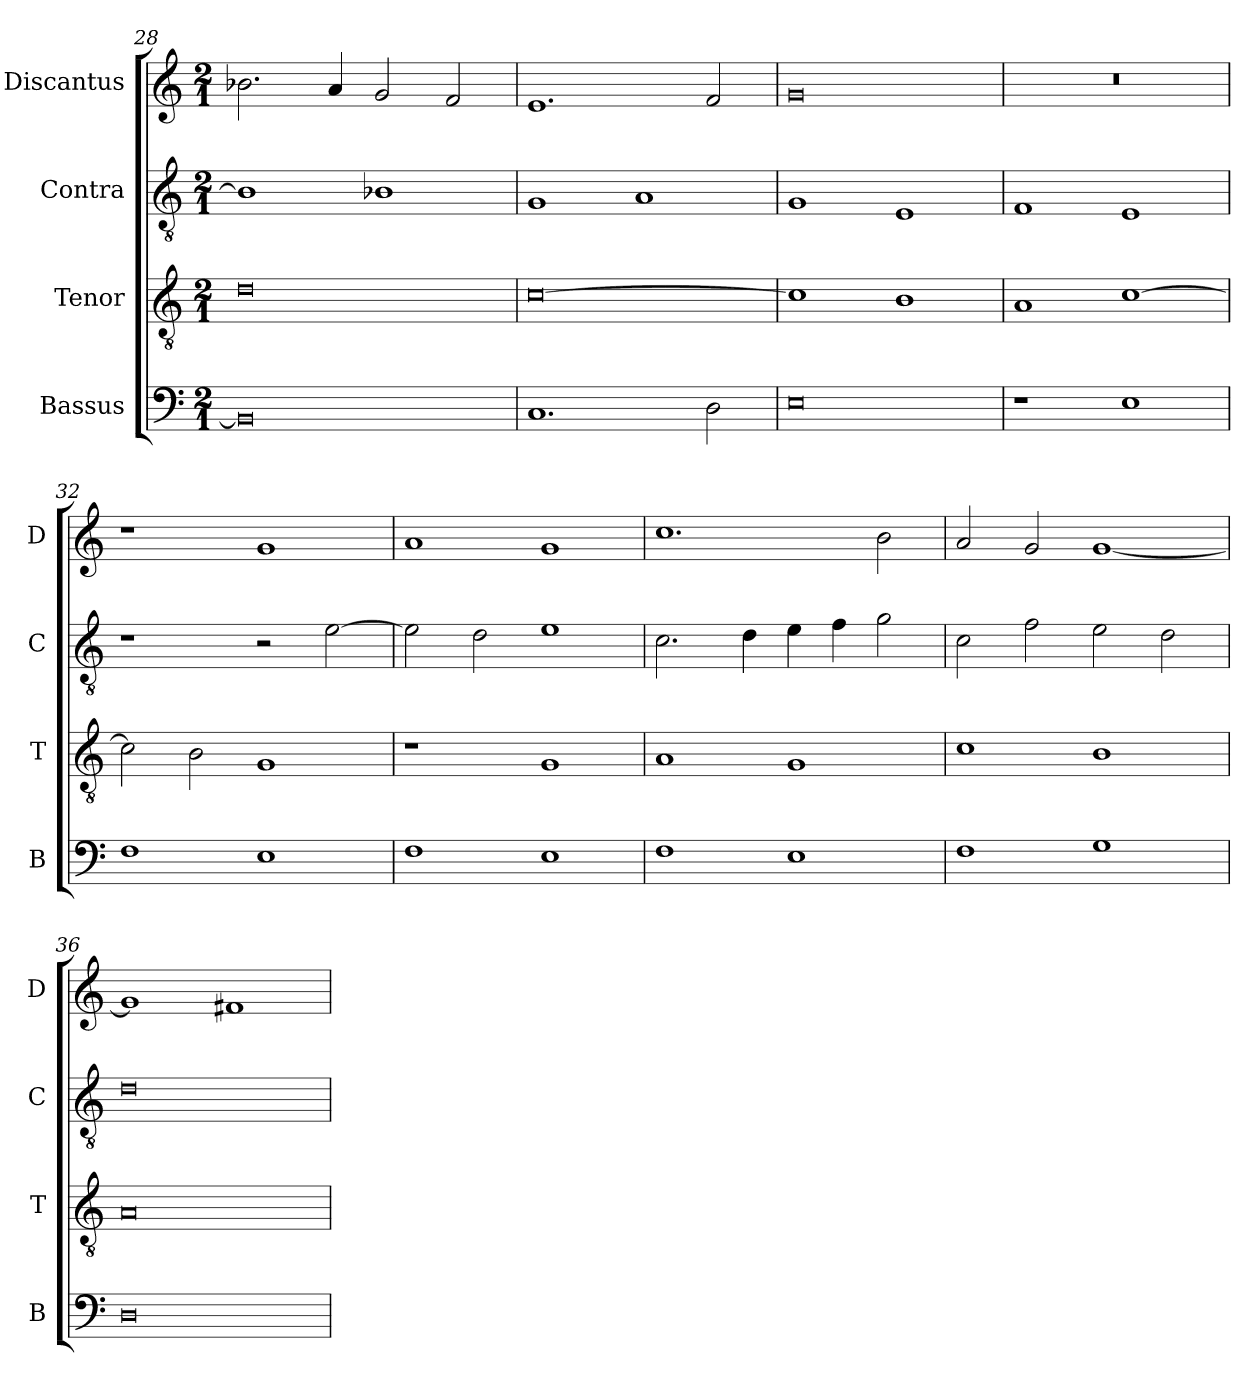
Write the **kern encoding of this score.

**kern	**kern	**kern	**kern
*part4	*part3	*part2	*part1
*staff4	*staff3	*staff2	*staff1
*I"Bassus	*I"Tenor	*I"Contra	*I"Discantus
*I'B	*I'T	*I'C	*I'D
*clefF4	*clefGv2	*clefGv2	*clefG2
*k[]	*k[]	*k[]	*k[]
*M2/1	*M2/1	*M2/1	*M2/1
=28	=28	=28	=28
0BB-]	0d	1B-]	2.b-X\
.	.	.	4a/
.	.	1B-X	2g/
.	.	.	2f/
=29	=29	=29	=29
1.C	[0c	1G	1.e
.	.	1A	.
2D\	.	.	2f/
=30	=30	=30	=30
0E	1c]	1G	0g
.	1B	1E	.
=31	=31	=31	=31
1r	1A	1F	0r
1E	[1c	1E	.
=32	=32	=32	=32
1F	2c\]	1r	1r
.	2B\	.	.
1E	1G	2r	1g
.	.	[2e\	.
=33	=33	=33	=33
1F	1r	2e\]	1a
.	.	2d\	.
1E	1G	1e	1g
=34	=34	=34	=34
1F	1A	2.c\	1.cc
.	.	4d\	.
1E	1G	4e\	.
.	.	4f\	.
.	.	2g\	2b\
=35	=35	=35	=35
1F	1c	2c\	2a/
.	.	2f\	2g/
1G	1B	2e\	[1g
.	.	2d\	.
=36	=36	=36	=36
0D	0A	0d	1g]
.	.	.	1f#X
=	=	=	=
*-	*-	*-	*-
